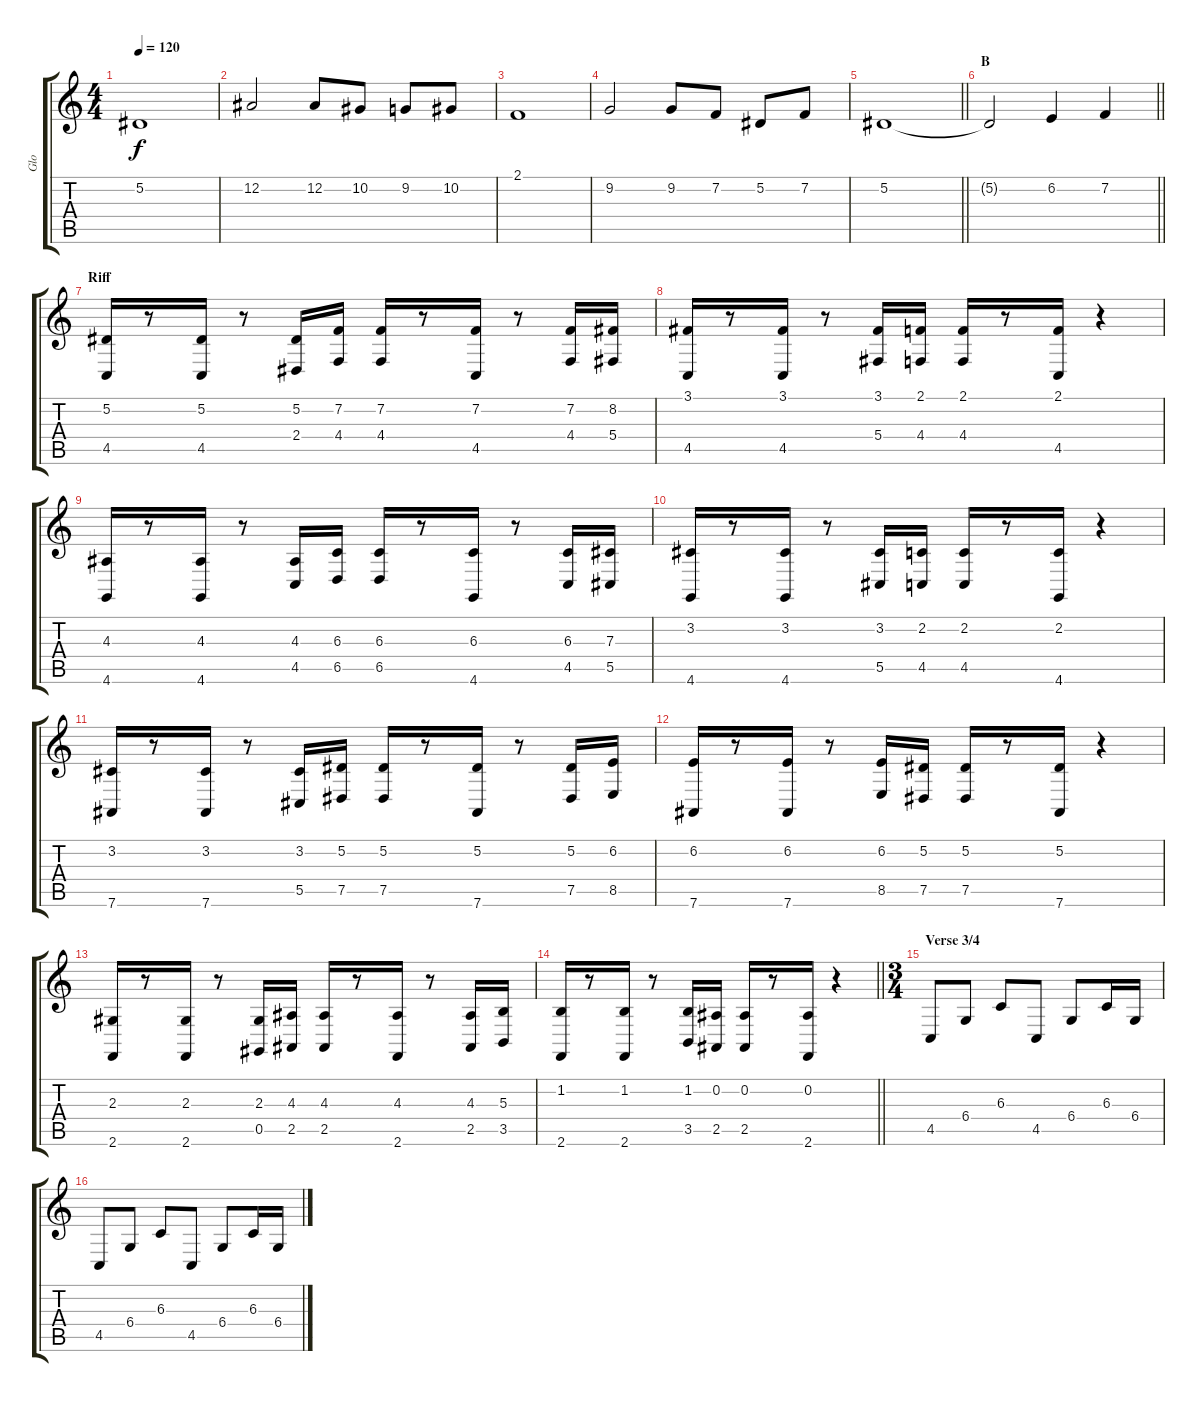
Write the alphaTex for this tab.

\track ("Glo" "Glo") {instrument viola}
\staff {score tabs}
\tuning (Eb4 Bb3 Gb3 Db3 Ab2 Eb2) {hide}
\ts (4 4)
\tempo 120
\clef g2
\ks c
5.2.1{dy f} |
12.2.2 12.2.8 10.2.8 9.2.8 10.2.8 |
2.1.1 |
9.2.2 9.2.8 7.2.8 5.2.8 7.2.8 |
\barLineRight lightlight
5.2.1 |
\section ("" "B")
\barLineRight lightlight
5.2{t}.2{instrument stringensemble1} 6.2.4 7.2.4 |
\section ("" "Riff")
(5.2 4.5).16 r.8 (5.2 4.5).16 r.8 (5.2 2.4).16 (7.2 4.4).16 (7.2 4.4).16 r.8 (7.2 4.5).16 r.8 (7.2 4.4).16 (8.2 5.4).16 |
(3.1 4.5).16 r.8 (3.1 4.5).16 r.8 (3.1 5.4).16 (2.1 4.4).16 (2.1 4.4).16 r.8 (2.1 4.5).16 r.4 |
(4.3 4.6).16 r.8 (4.3 4.6).16 r.8 (4.3 4.5).16 (6.3 6.5).16 (6.3 6.5).16 r.8 (6.3 4.6).16 r.8 (6.3 4.5).16 (7.3 5.5).16 |
(3.2 4.6).16 r.8 (3.2 4.6).16 r.8 (3.2 5.5).16 (2.2 4.5).16 (2.2 4.5).16 r.8 (2.2 4.6).16 r.4 |
(3.2 7.6).16 r.8 (3.2 7.6).16 r.8 (3.2 5.5).16 (5.2 7.5).16 (5.2 7.5).16 r.8 (5.2 7.6).16 r.8 (5.2 7.5).16 (6.2 8.5).16 |
(6.2 7.6).16 r.8 (6.2 7.6).16 r.8 (6.2 8.5).16 (5.2 7.5).16 (5.2 7.5).16 r.8 (5.2 7.6).16 r.4 |
(2.3 2.6).16 r.8 (2.3 2.6).16 r.8 (2.3 0.5).16 (4.3 2.5).16 (4.3 2.5).16 r.8 (4.3 2.6).16 r.8 (4.3 2.5).16 (5.3 3.5).16 |
\barLineRight lightlight
(1.2 2.6).16 r.8 (1.2 2.6).16 r.8 (1.2 3.5).16 (0.2 2.5).16 (0.2 2.5).16 r.8 (0.2 2.6).16 r.4 |
\ts (3 4)
\section ("" "Verse 3/4")
4.5.8 6.4.8 6.3.8 4.5.8 6.4.8 6.3.16 6.4.16 |
4.5.8 6.4.8 6.3.8 4.5.8 6.4.8 6.3.16 6.4.16
